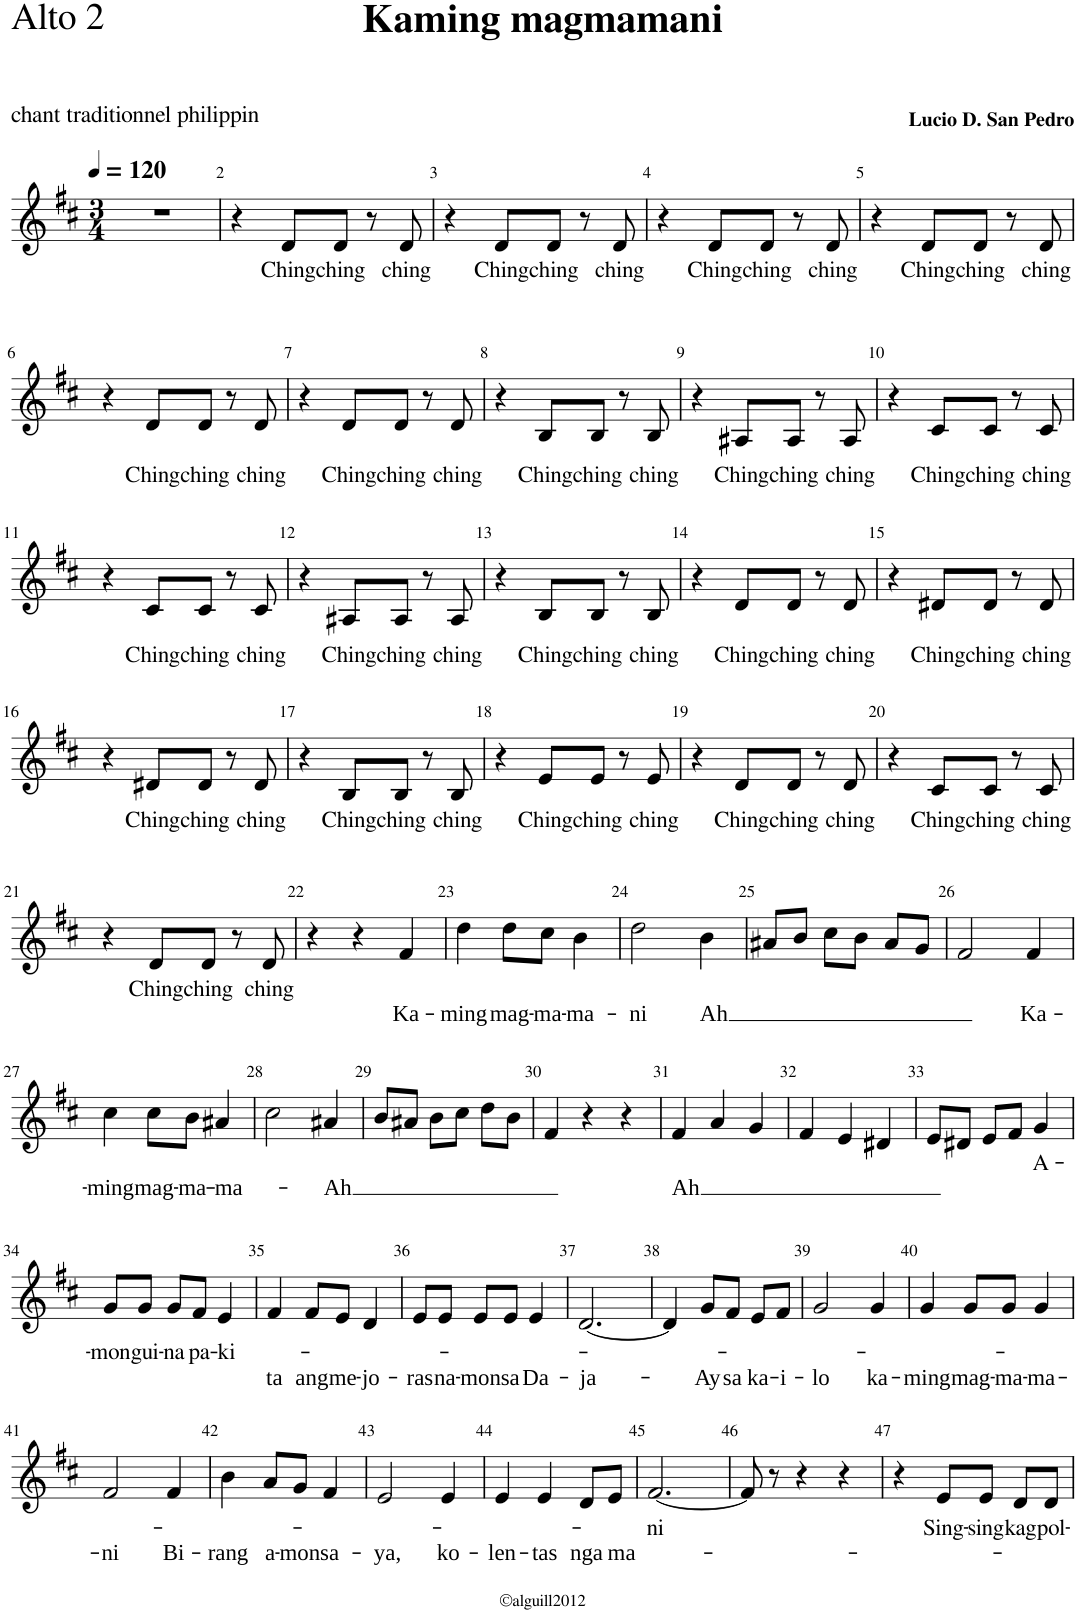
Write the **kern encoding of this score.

**kern	**text	**text
*part1	*part1	*part1
*staff1	*staff1	*staff1
*I"Alto 2	*	*
*I'A 2	*	*
*clefG2	*	*
*Trd1c2	*	*
*k[f#c#]	*	*
*b:	*	*
*M3/4	*	*
*MM120	*	*
=1	=1	=1
2.r	.	.
=2	=2	=2
4r	.	.
!	!LO:LY:b	!
8d/L	Ching	.
!	!LO:LY:b	!
8d/J	ching	.
8r	.	.
!	!LO:LY:b	!
8d/	ching	.
=3	=3	=3
4r	.	.
!	!LO:LY:b	!
8d/L	Ching	.
!	!LO:LY:b	!
8d/J	ching	.
8r	.	.
!	!LO:LY:b	!
8d/	ching	.
=4	=4	=4
4r	.	.
!	!LO:LY:b	!
8d/L	Ching	.
!	!LO:LY:b	!
8d/J	ching	.
8r	.	.
!	!LO:LY:b	!
8d/	ching	.
=5	=5	=5
4r	.	.
!	!LO:LY:b	!
8d/L	Ching	.
!	!LO:LY:b	!
8d/J	ching	.
8r	.	.
!	!LO:LY:b	!
8d/	ching	.
!!LO:LB:g=z
=6	=6	=6
4r	.	.
!	!LO:LY:b	!
8d/L	Ching	.
!	!LO:LY:b	!
8d/J	ching	.
8r	.	.
!	!LO:LY:b	!
8d/	ching	.
=7	=7	=7
4r	.	.
!	!LO:LY:b	!
8d/L	Ching	.
!	!LO:LY:b	!
8d/J	ching	.
8r	.	.
!	!LO:LY:b	!
8d/	ching	.
=8	=8	=8
4r	.	.
!	!LO:LY:b	!
8B/L	Ching	.
!	!LO:LY:b	!
8B/J	ching	.
8r	.	.
!	!LO:LY:b	!
8B/	ching	.
=9	=9	=9
4r	.	.
!	!LO:LY:b	!
8A#X/L	Ching	.
!	!LO:LY:b	!
8A#/J	ching	.
8r	.	.
!	!LO:LY:b	!
8A#/	ching	.
=10	=10	=10
4r	.	.
!	!LO:LY:b	!
8c#/L	Ching	.
!	!LO:LY:b	!
8c#/J	ching	.
8r	.	.
!	!LO:LY:b	!
8c#/	ching	.
!!LO:LB:g=z
=11	=11	=11
4r	.	.
!	!LO:LY:b	!
8c#/L	Ching	.
!	!LO:LY:b	!
8c#/J	ching	.
8r	.	.
!	!LO:LY:b	!
8c#/	ching	.
=12	=12	=12
4r	.	.
!	!LO:LY:b	!
8A#X/L	Ching	.
!	!LO:LY:b	!
8A#/J	ching	.
8r	.	.
!	!LO:LY:b	!
8A#/	ching	.
=13	=13	=13
4r	.	.
!	!LO:LY:b	!
8B/L	Ching	.
!	!LO:LY:b	!
8B/J	ching	.
8r	.	.
!	!LO:LY:b	!
8B/	ching	.
=14	=14	=14
4r	.	.
!	!LO:LY:b	!
8d/L	Ching	.
!	!LO:LY:b	!
8d/J	ching	.
8r	.	.
!	!LO:LY:b	!
8d/	ching	.
=15	=15	=15
4r	.	.
!	!LO:LY:b	!
8d#X/L	Ching	.
!	!LO:LY:b	!
8d#/J	ching	.
8r	.	.
!	!LO:LY:b	!
8d#/	ching	.
!!LO:LB:g=z
=16	=16	=16
4r	.	.
!	!LO:LY:b	!
8d#X/L	Ching	.
!	!LO:LY:b	!
8d#/J	ching	.
8r	.	.
!	!LO:LY:b	!
8d#/	ching	.
=17	=17	=17
4r	.	.
!	!LO:LY:b	!
8B/L	Ching	.
!	!LO:LY:b	!
8B/J	ching	.
8r	.	.
!	!LO:LY:b	!
8B/	ching	.
=18	=18	=18
4r	.	.
!	!LO:LY:b	!
8e/L	Ching	.
!	!LO:LY:b	!
8e/J	ching	.
8r	.	.
!	!LO:LY:b	!
8e/	ching	.
=19	=19	=19
4r	.	.
!	!LO:LY:b	!
8d/L	Ching	.
!	!LO:LY:b	!
8d/J	ching	.
8r	.	.
!	!LO:LY:b	!
8d/	ching	.
=20	=20	=20
4r	.	.
!	!LO:LY:b	!
8c#/L	Ching	.
!	!LO:LY:b	!
8c#/J	ching	.
8r	.	.
!	!LO:LY:b	!
8c#/	ching	.
!!LO:LB:g=z
=21	=21	=21
4r	.	.
!	!LO:LY:b	!
8d/L	Ching	.
!	!LO:LY:b	!
8d/J	ching	.
8r	.	.
!	!LO:LY:b	!
8d/	ching	.
=22	=22	=22
4r	.	.
4r	.	.
!	!	!LO:LY:b
4f#/	.	Ka-
=23	=23	=23
!	!	!LO:LY:b
4dd\	.	-ming
!	!	!LO:LY:b
8dd\L	.	mag-
!	!	!LO:LY:b
8cc#\J	.	-ma-
!	!	!LO:LY:b
4b\	.	-ma-
=24	=24	=24
!	!	!LO:LY:b
2dd\	.	-ni
!	!	!LO:LY:b
4b\	.	-Ah
=25	=25	=25
8a#X/L	.	.
8b/J	.	.
8cc#\L	.	.
8b\J	.	.
8a#/L	.	.
8g/J	.	.
=26	=26	=26
2f#/	.	.
!	!	!LO:LY:b
4f#/	.	Ka-
!!LO:LB:g=z
=27	=27	=27
!	!	!LO:LY:b
4cc#\	.	-ming
!	!	!LO:LY:b
8cc#\L	.	mag-
!	!	!LO:LY:b
8b\J	.	-ma-
!	!	!LO:LY:b
4a#X/	.	-ma-
=28	=28	=28
2cc#\	.	.
!	!	!LO:LY:b
4a#X/	.	-Ah
=29	=29	=29
8b/L	.	.
8a#X/J	.	.
8b\L	.	.
8cc#\J	.	.
8dd\L	.	.
8b\J	.	.
=30	=30	=30
4f#/	.	.
4r	.	.
4r	.	.
=31	=31	=31
!	!	!LO:LY:b
4f#/	.	-Ah
4a/	.	.
4g/	.	.
=32	=32	=32
4f#/	.	.
4e/	.	.
4d#X/	.	.
=33	=33	=33
8e/L	.	.
8d#X/J	.	.
8e/L	.	.
8f#/J	.	.
!	!LO:LY:b	!
4g/	A-	.
!!LO:LB:g=z
=34	=34	=34
!	!LO:LY:b	!
8g/L	-mon	.
!	!LO:LY:b	!
8g/J	gui-	.
!	!LO:LY:b	!
8g/L	-na	.
!	!LO:LY:b	!
8f#/J	pa-	.
!	!LO:LY:b	!
4e/	-ki-	.
=35	=35	=35
!	!	!LO:LY:b
4f#/	.	-ta
!	!	!LO:LY:b
8f#/L	.	ang
!	!	!LO:LY:b
8e/J	.	me-
!	!	!LO:LY:b
4d/	.	-jo-
=36	=36	=36
!	!	!LO:LY:b
8e/L	.	-ras
!	!	!LO:LY:b
8e/J	.	na-
!	!	!LO:LY:b
8e/L	.	-mon
!	!	!LO:LY:b
8e/J	.	sa
!	!	!LO:LY:b
4e/	.	Da-
=37	=37	=37
!	!	!LO:LY:b
[2.d/	.	-ja-
=38	=38	=38
4d/]	.	.
!	!	!LO:LY:b
8g/L	.	-Ay
!	!	!LO:LY:b
8f#/J	.	sa
!	!	!LO:LY:b
8e/L	.	ka-
!	!	!LO:LY:b
8f#/J	.	-i-
=39	=39	=39
!	!	!LO:LY:b
2g/	.	-lo
!	!	!LO:LY:b
4g/	.	ka-
=40	=40	=40
!	!	!LO:LY:b
4g/	.	-ming
!	!	!LO:LY:b
8g/L	.	mag-
!	!	!LO:LY:b
8g/J	.	-ma-
!	!	!LO:LY:b
4g/	.	-ma-
!!LO:LB:g=z
=41	=41	=41
!	!	!LO:LY:b
2f#/	.	-ni
!	!	!LO:LY:b
4f#/	.	Bi-
=42	=42	=42
!	!	!LO:LY:b
4b\	.	-rang
!	!	!LO:LY:b
8a/L	.	a-
!	!	!LO:LY:b
8g/J	.	-mon
!	!	!LO:LY:b
4f#/	.	sa-
=43	=43	=43
!	!	!LO:LY:b
2e/	.	-ya,
!	!	!LO:LY:b
4e/	.	ko-
=44	=44	=44
!	!	!LO:LY:b
4e/	.	-len-
!	!	!LO:LY:b
4e/	.	-tas
!	!	!LO:LY:b
8d/L	.	nga
!	!	!LO:LY:b
8e/J	.	ma-
=45	=45	=45
!	!LO:LY:b	!
[2.f#/	ni	.
=46	=46	=46
8f#/]	.	.
8r	.	.
4r	.	.
4r	.	.
=47	=47	=47
4r	.	.
!	!LO:LY:b	!
8e/L	-Sing-	.
!	!LO:LY:b	!
8e/J	-sing	.
!	!LO:LY:b	!
8d/L	kag	.
!	!LO:LY:b	!
8d/J	pol-	.
=	=	=
*-	*-	*-
